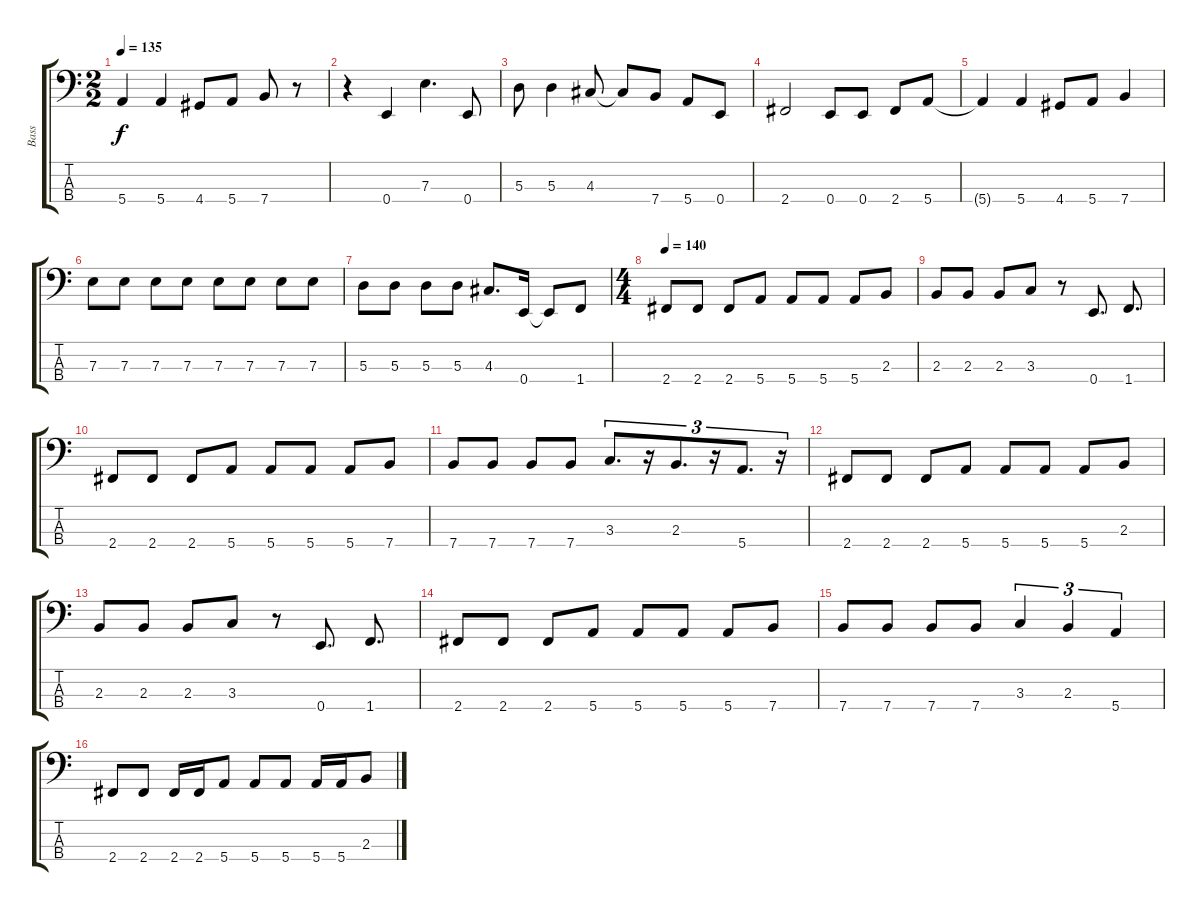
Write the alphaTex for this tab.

\track ("Bass" "Bass") {instrument electricbasspick}
\staff {score tabs}
\tuning (G2 D2 A1 E1) {hide}
\ts (2 2)
\tempo 135
\clef f4
\ks c
5.4{t}.4{dy f} 5.4.4 4.4.8 5.4.8 7.4.8 r.8 |
r.4 0.4.4 7.3.4{d} 0.4.8 |
5.3.8 5.3.4 4.3.8 4.3{t}.8 7.4.8 5.4.8 0.4.8 |
2.4.2 0.4.8 0.4.8 2.4.8 5.4.8 |
5.4{t}.4 5.4.4 4.4.8 5.4.8 7.4.4 |
7.3.8 7.3.8 7.3.8 7.3.8 7.3.8 7.3.8 7.3.8 7.3.8 |
5.3.8 5.3.8 5.3.8 5.3.8 4.3.8{d} 0.4.16 0.4{t}.8 1.4.8 |
\ts (4 4)
\tempo 140
2.4.8 2.4.8 2.4.8 5.4.8 5.4.8 5.4.8 5.4.8 2.3.8 |
2.3.8 2.3.8 2.3.8 3.3.8 r.8 0.4.8{d} 1.4.8{d} |
2.4.8 2.4.8 2.4.8 5.4.8 5.4.8 5.4.8 5.4.8 7.4.8 |
7.4.8 7.4.8 7.4.8 7.4.8 3.3.8{d tu (3 2)} r.16{tu (3 2)} 2.3.8{d tu (3 2)} r.16{tu (3 2)} 5.4.8{d tu (3 2)} r.16{tu (3 2)} |
2.4.8 2.4.8 2.4.8 5.4.8 5.4.8 5.4.8 5.4.8 2.3.8 |
2.3.8 2.3.8 2.3.8 3.3.8 r.8 0.4.8{d} 1.4.8{d} |
2.4.8 2.4.8 2.4.8 5.4.8 5.4.8 5.4.8 5.4.8 7.4.8 |
7.4.8 7.4.8 7.4.8 7.4.8 3.3.4{tu (3 2)} 2.3.4{tu (3 2)} 5.4.4{tu (3 2)} |
2.4.8 2.4.8 2.4.16 2.4.16 5.4.8 5.4.8 5.4.8 5.4.16 5.4.16 2.3.8
